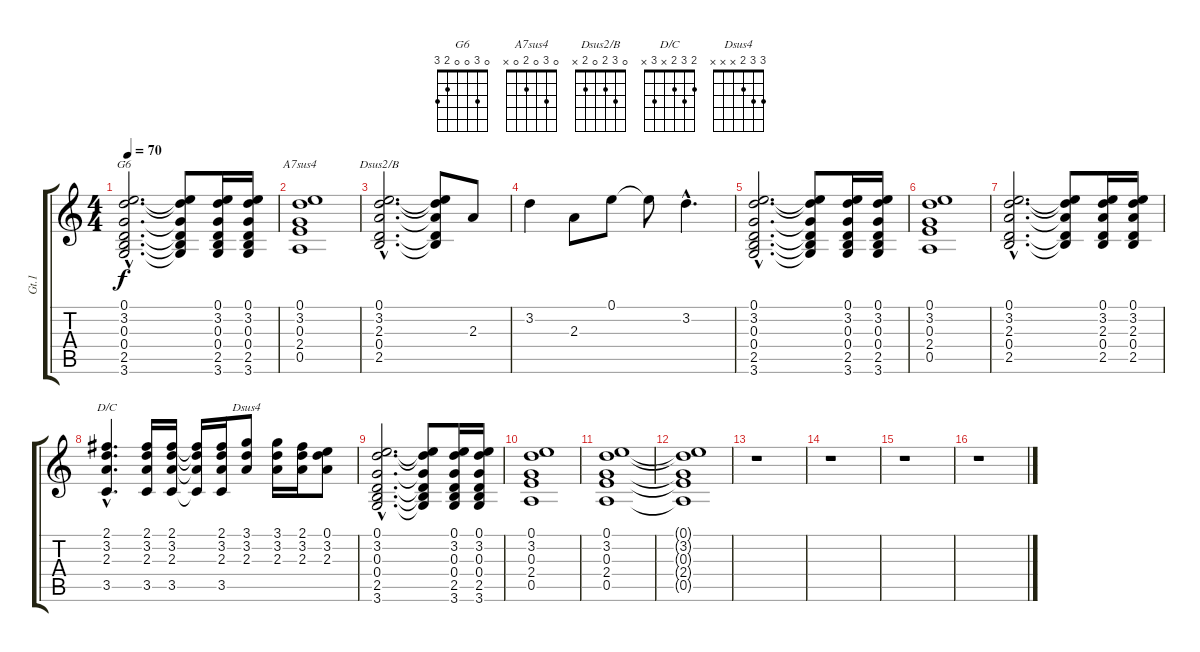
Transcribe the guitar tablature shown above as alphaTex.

\track ("Gt.1" "Gt.1") {instrument distortionguitar}
\staff {score tabs}
\tuning (E4 B3 G3 D3 A2 E2) {hide}
\chord ("G6" 0 3 0 0 2 3)
\chord ("A7sus4" 0 3 0 2 0 x)
\chord ("Dsus2/B" 0 3 2 0 2 x)
\chord ("D/C" 2 3 2 x 3 x)
\chord ("Dsus4" 3 3 2 x x x)
\ts (4 4)
\tempo 70
\clef g2
\ks c
(0.1{hac} 3.2{hac} 0.3{hac} 0.4{hac} 2.5{hac} 3.6{hac}).2{d ch "G6" dy f} (0.1{t} 3.2{t} 0.3{t} 0.4{t} 2.5{t} 3.6{t}).8 (0.1 3.2 0.3 0.4 2.5 3.6).16 (0.1 3.2 0.3 0.4 2.5 3.6).16 |
(0.1 3.2 0.3 2.4 0.5).1{ch "A7sus4"} |
(0.1{hac} 3.2{hac} 2.3{hac} 0.4{hac} 2.5{hac}).2{d ch "Dsus2/B"} (0.1{t} 3.2{t} 2.3{t} 0.4{t} 2.5{t}).8 2.3.8 |
3.2.4 2.3.8 0.1.8 0.1{t}.8 3.2{hac}.4{d} |
(0.1{hac} 3.2{hac} 0.3{hac} 0.4{hac} 2.5{hac} 3.6{hac}).2{d} (0.1{t} 3.2{t} 0.3{t} 0.4{t} 2.5{t} 3.6{t}).8 (0.1 3.2 0.3 0.4 2.5 3.6).16 (0.1 3.2 0.3 0.4 2.5 3.6).16 |
(0.1 3.2 0.3 2.4 0.5).1 |
(0.1{hac} 3.2{hac} 2.3{hac} 0.4{hac} 2.5{hac}).2{d} (0.1{t} 3.2{t} 2.3{t} 0.4{t} 2.5{t}).8 (0.1 3.2 2.3 0.4 2.5).16 (0.1 3.2 2.3 0.4 2.5).16 |
(2.1{hac} 3.2{hac} 2.3{hac} 3.5{hac}).4{d ch "D/C"} (2.1 3.2 2.3 3.5).16 (2.1 3.2 2.3 3.5).16 (2.1{t} 3.2{t} 2.3{t} 3.5{t}).16 (2.1 3.2 2.3 3.5).16 (3.1 3.2 2.3).8{ch "Dsus4"} (3.1 3.2 2.3).16 (2.1 3.2 2.3).16 (0.1 3.2 2.3).8 |
(0.1{hac} 3.2{hac} 0.3{hac} 0.4{hac} 2.5{hac} 3.6{hac}).2{d} (0.1{t} 3.2{t} 0.3{t} 0.4{t} 2.5{t} 3.6{t}).8 (0.1 3.2 0.3 0.4 2.5 3.6).16 (0.1 3.2 0.3 0.4 2.5 3.6).16 |
(0.1 3.2 0.3 2.4 0.5).1 |
(0.1 3.2 0.3 2.4 0.5).1 |
(0.1{t} 3.2{t} 0.3{t} 2.4{t} 0.5{t}).1 |
r.1 |
r.1 |
r.1 |
r.1
